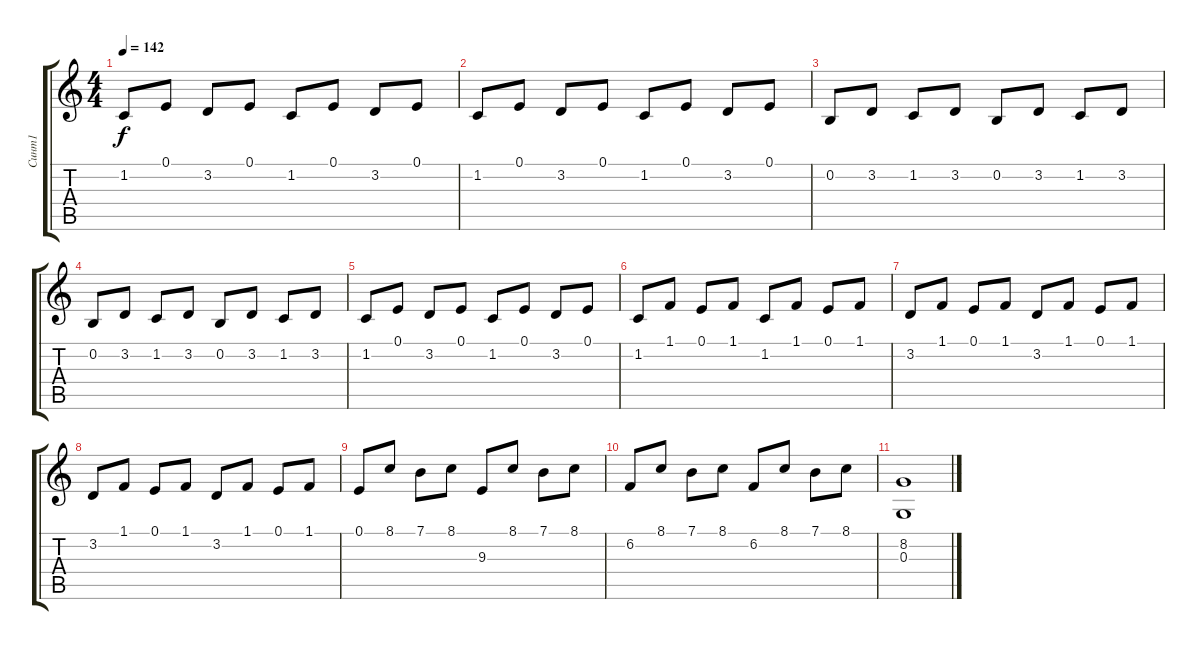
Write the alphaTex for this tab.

\track ("Синт1" "Синт1") {instrument electricgrandpiano}
\staff {score tabs}
\tuning (E4 B3 G3 D3 A2 E2) {hide}
\ts (4 4)
\tempo 142
\clef g2
\ks c
1.2.8{dy f} 0.1.8 3.2.8 0.1.8 1.2.8 0.1.8 3.2.8 0.1.8 |
1.2.8 0.1.8 3.2.8 0.1.8 1.2.8 0.1.8 3.2.8 0.1.8 |
0.2.8 3.2.8 1.2.8 3.2.8 0.2.8 3.2.8 1.2.8 3.2.8 |
0.2.8 3.2.8 1.2.8 3.2.8 0.2.8 3.2.8 1.2.8 3.2.8 |
1.2.8 0.1.8 3.2.8 0.1.8 1.2.8 0.1.8 3.2.8 0.1.8 |
1.2.8 1.1.8 0.1.8 1.1.8 1.2.8 1.1.8 0.1.8 1.1.8 |
3.2.8 1.1.8 0.1.8 1.1.8 3.2.8 1.1.8 0.1.8 1.1.8 |
3.2.8 1.1.8 0.1.8 1.1.8 3.2.8 1.1.8 0.1.8 1.1.8 |
0.1.8 8.1.8 7.1.8 8.1.8 9.3.8 8.1.8 7.1.8 8.1.8 |
6.2.8 8.1.8 7.1.8 8.1.8 6.2.8 8.1.8 7.1.8 8.1.8 |
(8.2 0.3).1
